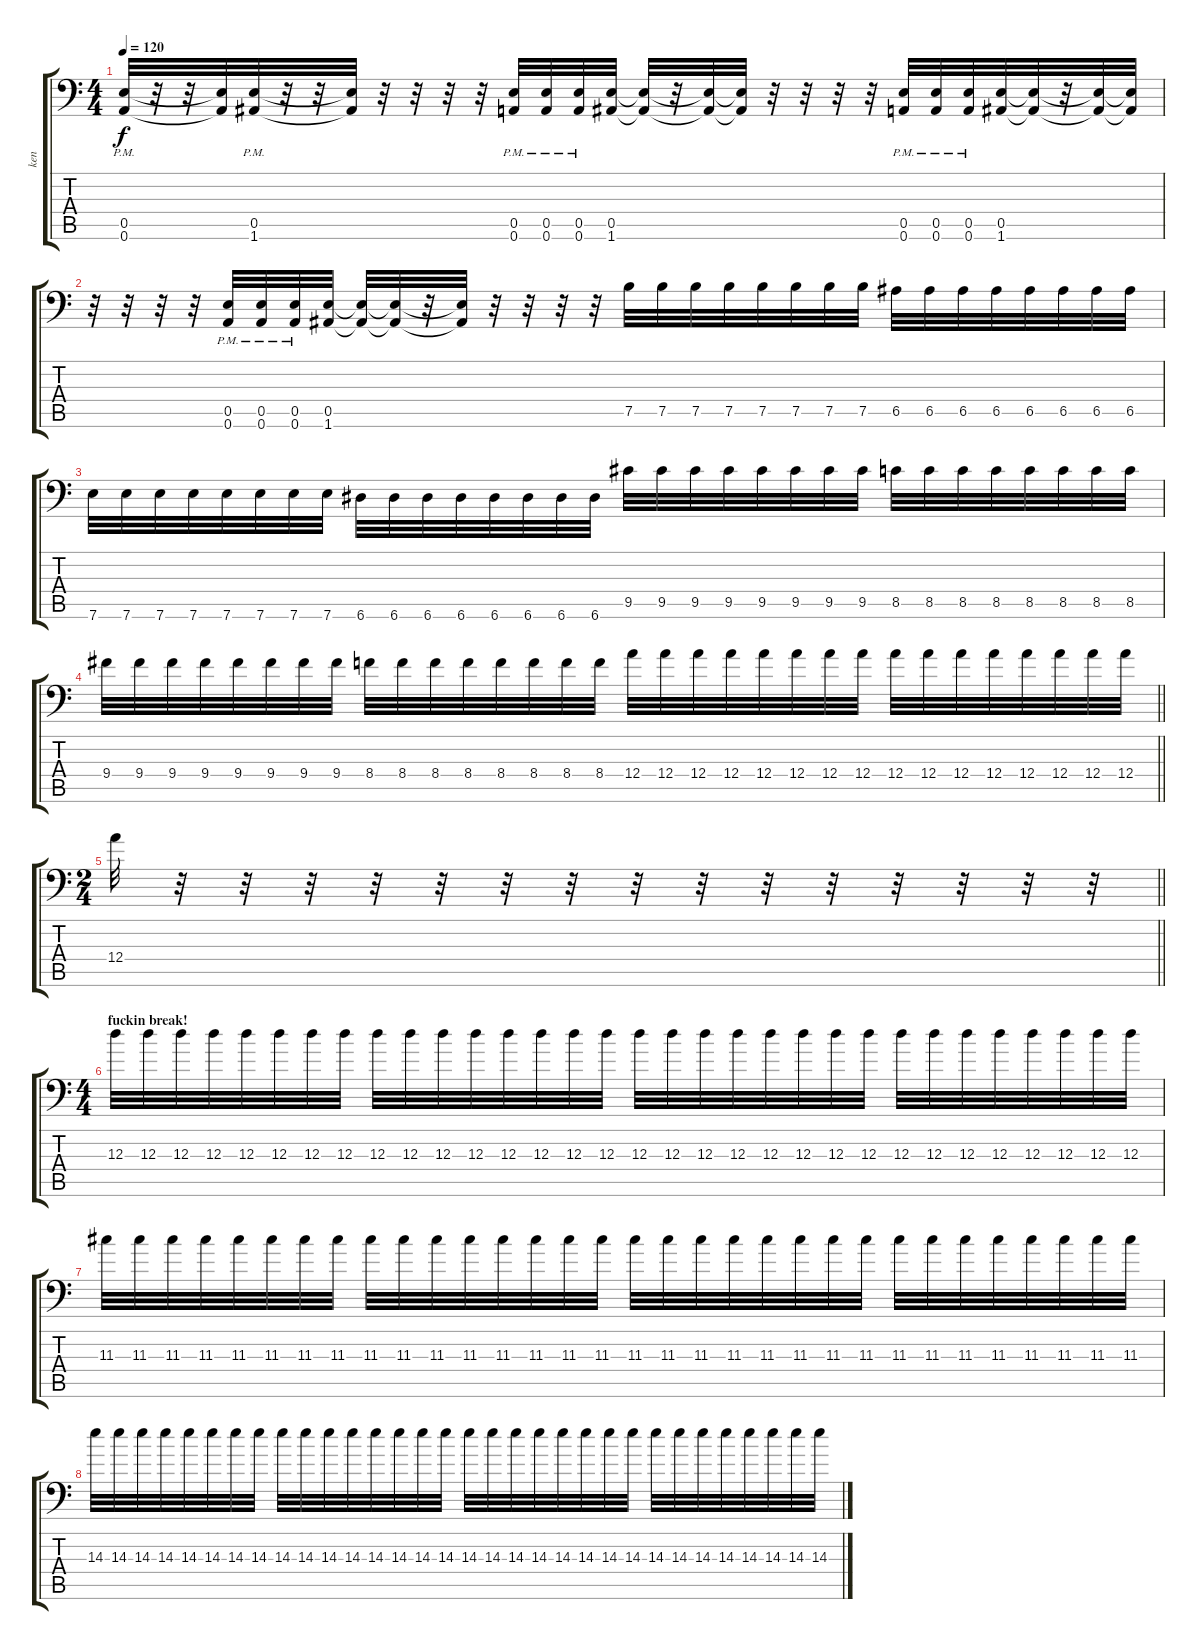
\track ("ken" "ken") {instrument distortionguitar}
\staff {score tabs}
\tuning (B3 Gb3 D3 A2 E2 A1) {hide}
\ts (4 4)
\tempo 120
\clef f4
\ks c
(0.5 0.6{pm}).32{dy f} r.32 r.32 (0.5{t} 0.6{t}).32 (0.5 1.6{pm}).32 r.32 r.32 (0.5{t} 1.6{t}).32 r.32 r.32 r.32 r.32 (0.5 0.6{pm}).32 (0.5 0.6{pm}).32 (0.5 0.6{pm}).32 (0.5 1.6).32 (0.5{t} 1.6{t}).32 r.32 (0.5{t} 1.6{t}).32 (0.5{t} 1.6{t}).32 r.32 r.32 r.32 r.32 (0.5 0.6{pm}).32 (0.5 0.6{pm}).32 (0.5 0.6{pm}).32 (0.5 1.6).32 (0.5{t} 1.6{t}).32 r.32 (0.5{t} 1.6{t}).32 (0.5{t} 1.6{t}).32 |
r.32 r.32 r.32 r.32 (0.5 0.6{pm}).32 (0.5 0.6{pm}).32 (0.5 0.6{pm}).32 (0.5 1.6).32 (0.5{t} 1.6{t}).32 (0.5{t} 1.6{t}).32 r.32 (0.5{t} 1.6{t}).32 r.32 r.32 r.32 r.32 7.5.32 7.5.32 7.5.32 7.5.32 7.5.32 7.5.32 7.5.32 7.5.32 6.5.32 6.5.32 6.5.32 6.5.32 6.5.32 6.5.32 6.5.32 6.5.32 |
7.6.32 7.6.32 7.6.32 7.6.32 7.6.32 7.6.32 7.6.32 7.6.32 6.6.32 6.6.32 6.6.32 6.6.32 6.6.32 6.6.32 6.6.32 6.6.32 9.5.32 9.5.32 9.5.32 9.5.32 9.5.32 9.5.32 9.5.32 9.5.32 8.5.32 8.5.32 8.5.32 8.5.32 8.5.32 8.5.32 8.5.32 8.5.32 |
\barLineRight lightlight
9.4.32 9.4.32 9.4.32 9.4.32 9.4.32 9.4.32 9.4.32 9.4.32 8.4.32 8.4.32 8.4.32 8.4.32 8.4.32 8.4.32 8.4.32 8.4.32 12.4.32 12.4.32 12.4.32 12.4.32 12.4.32 12.4.32 12.4.32 12.4.32 12.4.32 12.4.32 12.4.32 12.4.32 12.4.32 12.4.32 12.4.32 12.4.32 |
\ts (2 4)
\barLineRight lightlight
12.4.32 r.32 r.32 r.32 r.32 r.32 r.32 r.32 r.32 r.32 r.32 r.32 r.32 r.32 r.32 r.32 |
\ts (4 4)
\section ("" "fuckin break!")
12.3.32 12.3.32 12.3.32 12.3.32 12.3.32 12.3.32 12.3.32 12.3.32 12.3.32 12.3.32 12.3.32 12.3.32 12.3.32 12.3.32 12.3.32 12.3.32 12.3.32 12.3.32 12.3.32 12.3.32 12.3.32 12.3.32 12.3.32 12.3.32 12.3.32 12.3.32 12.3.32 12.3.32 12.3.32 12.3.32 12.3.32 12.3.32 |
11.3.32 11.3.32 11.3.32 11.3.32 11.3.32 11.3.32 11.3.32 11.3.32 11.3.32 11.3.32 11.3.32 11.3.32 11.3.32 11.3.32 11.3.32 11.3.32 11.3.32 11.3.32 11.3.32 11.3.32 11.3.32 11.3.32 11.3.32 11.3.32 11.3.32 11.3.32 11.3.32 11.3.32 11.3.32 11.3.32 11.3.32 11.3.32 |
14.3.32 14.3.32 14.3.32 14.3.32 14.3.32 14.3.32 14.3.32 14.3.32 14.3.32 14.3.32 14.3.32 14.3.32 14.3.32 14.3.32 14.3.32 14.3.32 14.3.32 14.3.32 14.3.32 14.3.32 14.3.32 14.3.32 14.3.32 14.3.32 14.3.32 14.3.32 14.3.32 14.3.32 14.3.32 14.3.32 14.3.32 14.3.32
